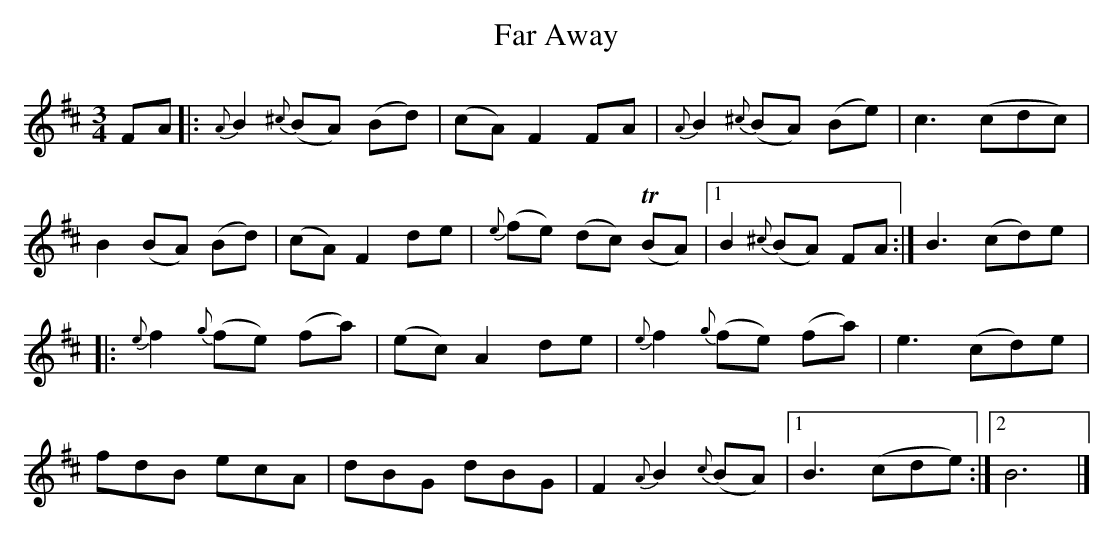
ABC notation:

X:1
T: Far Away
M: 3/4
L: 1/8
K: Bm
FA |: {A}B2 {^c}(BA) (Bd) | (cA) F2 FA |{A}B2 {^c}(BA) (Be) | c3 (cdc) |
B2 (BA) (Bd) | (cA) F2 de | {e}(fe) (dc) (TBA) |1 B2 {^c}(BA) FA :| B3 (cd)e |:
{e}f2 {g}(fe) (fa) | (ec) A2 de | {e}f2 {g}(fe) (fa) | e3 (cd)e |
fdB ecA | dBG dBG | F2 {A}B2 {c}(BA) |1 B3 (cde) :|2 B6 |]
